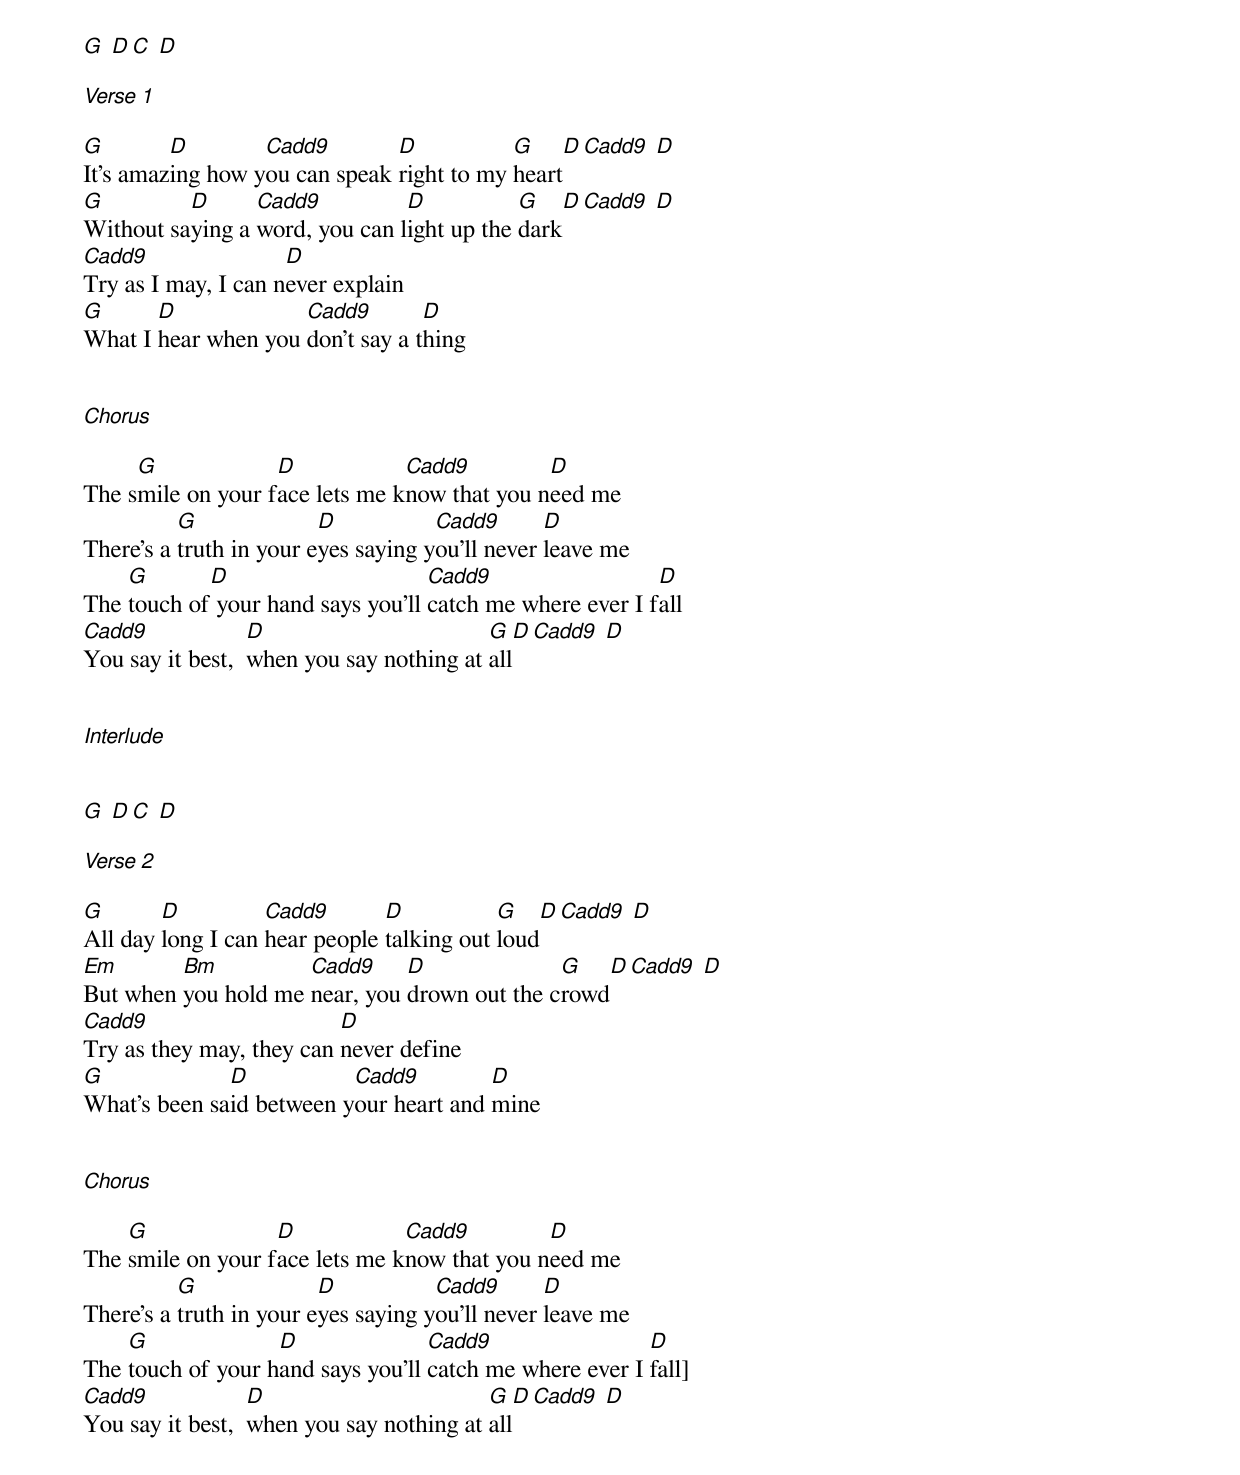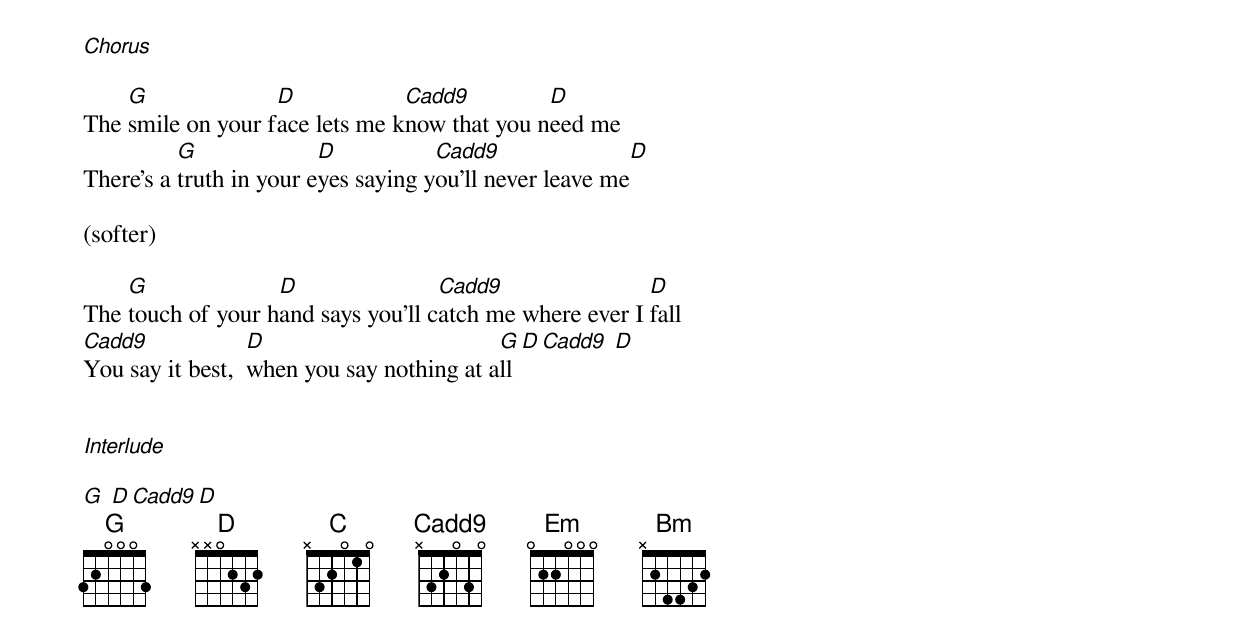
[G] [D][C] [D]

[Verse 1]

[G]It's amaz[D]ing how y[Cadd9]ou can speak [D]right to my [G]heart[D][Cadd9] [D]
[G]Without sa[D]ying a [Cadd9]word, you can l[D]ight up the [G]dark[D][Cadd9] [D]
[Cadd9]Try as I may, I can n[D]ever explain
[G]What I [D]hear when you [Cadd9]don't say a t[D]hing


[Chorus]

The s[G]mile on your f[D]ace lets me k[Cadd9]now that you n[D]eed me
There's a [G]truth in your e[D]yes saying y[Cadd9]ou'll never [D]leave me
The [G]touch of[D] your hand says you'll [Cadd9]catch me where ever I f[D]all
[Cadd9]You say it best,  [D]when you say nothing at [G]all[D][Cadd9] [D]


[Interlude]


[G] [D][C] [D]

[Verse 2]

[G]All day [D]long I can [Cadd9]hear people [D]talking out [G]loud[D][Cadd9] [D]
[Em]But when [Bm]you hold me [Cadd9]near, you [D]drown out the c[G]rowd[D][Cadd9] [D]
[Cadd9]Try as they may, they can [D]never define
[G]What's been sa[D]id between y[Cadd9]our heart and [D]mine


[Chorus]

The [G]smile on your f[D]ace lets me k[Cadd9]now that you n[D]eed me
There's a [G]truth in your e[D]yes saying y[Cadd9]ou'll never [D]leave me
The [G]touch of your h[D]and says you'll [Cadd9]catch me where ever I [D]fall]
[Cadd9]You say it best,  [D]when you say nothing at [G]all[D][Cadd9] [D]



[Chorus]

The [G]smile on your f[D]ace lets me k[Cadd9]now that you n[D]eed me
There's a [G]truth in your e[D]yes saying y[Cadd9]ou'll never leave me[D]

(softer)

The [G]touch of your h[D]and says you'll c[Cadd9]atch me where ever I [D]fall
[Cadd9]You say it best,  [D]when you say nothing at a[G]ll[D][Cadd9] [D]


[Interlude]

[G] [D][Cadd9][D]
